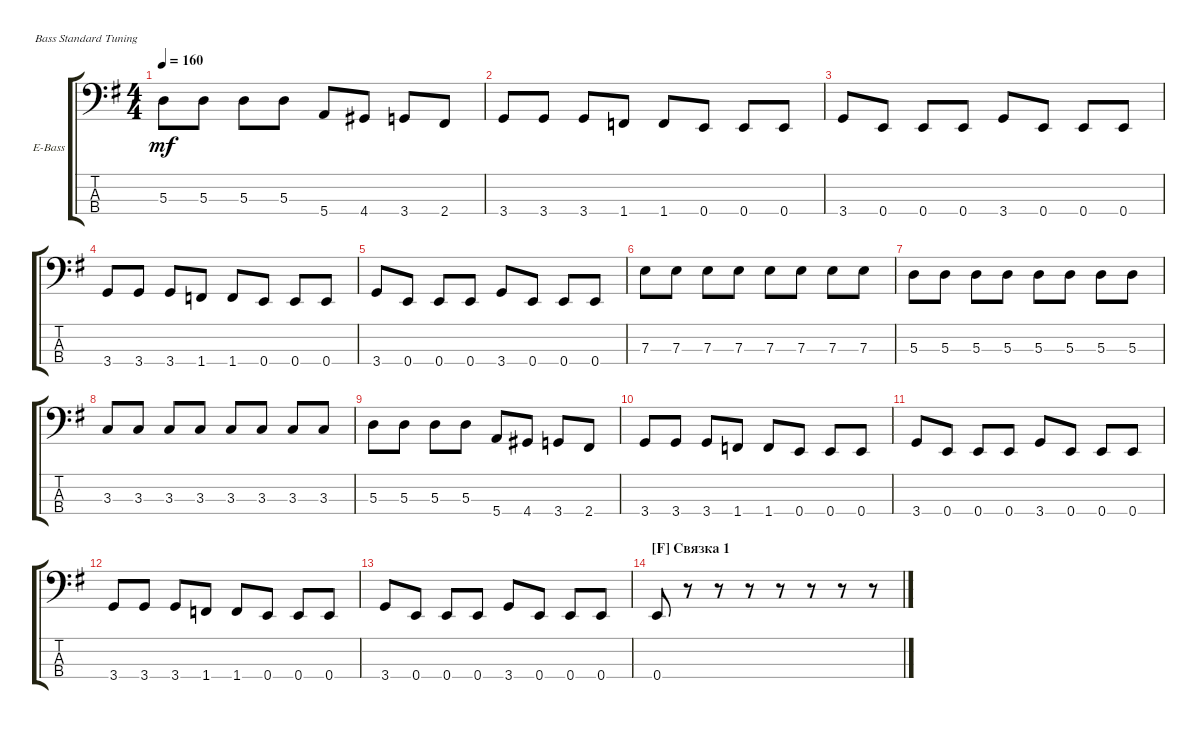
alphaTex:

\defaultSystemsLayout 4
\bracketExtendMode groupsimilarinstruments
\firstSystemTrackNameOrientation horizontal
\otherSystemsTrackNameOrientation horizontal
\track ("Electric Bass" "E-Bass") {instrument electricbassfinger}
\staff {score tabs}
\tuning (G2 D2 A1 E1)
\ts (4 4)
\tempo 160
\clef f4
\ks eminor
5.3.8{dy mf} 5.3.8 5.3.8 5.3.8 5.4.8 4.4.8 3.4.8 2.4.8 |
3.4.8 3.4.8 3.4.8 1.4.8 1.4.8 0.4.8 0.4.8 0.4.8 |
3.4.8 0.4.8 0.4.8 0.4.8 3.4.8 0.4.8 0.4.8 0.4.8 |
3.4.8 3.4.8 3.4.8 1.4.8 1.4.8 0.4.8 0.4.8 0.4.8 |
3.4.8 0.4.8 0.4.8 0.4.8 3.4.8 0.4.8 0.4.8 0.4.8 |
7.3.8 7.3.8 7.3.8 7.3.8 7.3.8 7.3.8 7.3.8 7.3.8 |
5.3.8 5.3.8 5.3.8 5.3.8 5.3.8 5.3.8 5.3.8 5.3.8 |
3.3.8 3.3.8 3.3.8 3.3.8 3.3.8 3.3.8 3.3.8 3.3.8 |
5.3.8 5.3.8 5.3.8 5.3.8 5.4.8 4.4.8 3.4.8 2.4.8 |
3.4.8 3.4.8 3.4.8 1.4.8 1.4.8 0.4.8 0.4.8 0.4.8 |
3.4.8 0.4.8 0.4.8 0.4.8 3.4.8 0.4.8 0.4.8 0.4.8 |
3.4.8 3.4.8 3.4.8 1.4.8 1.4.8 0.4.8 0.4.8 0.4.8 |
3.4.8 0.4.8 0.4.8 0.4.8 3.4.8 0.4.8 0.4.8 0.4.8 |
\section ("F" "Связка 1")
0.4.8 r.8 r.8 r.8 r.8 r.8 r.8 r.8
